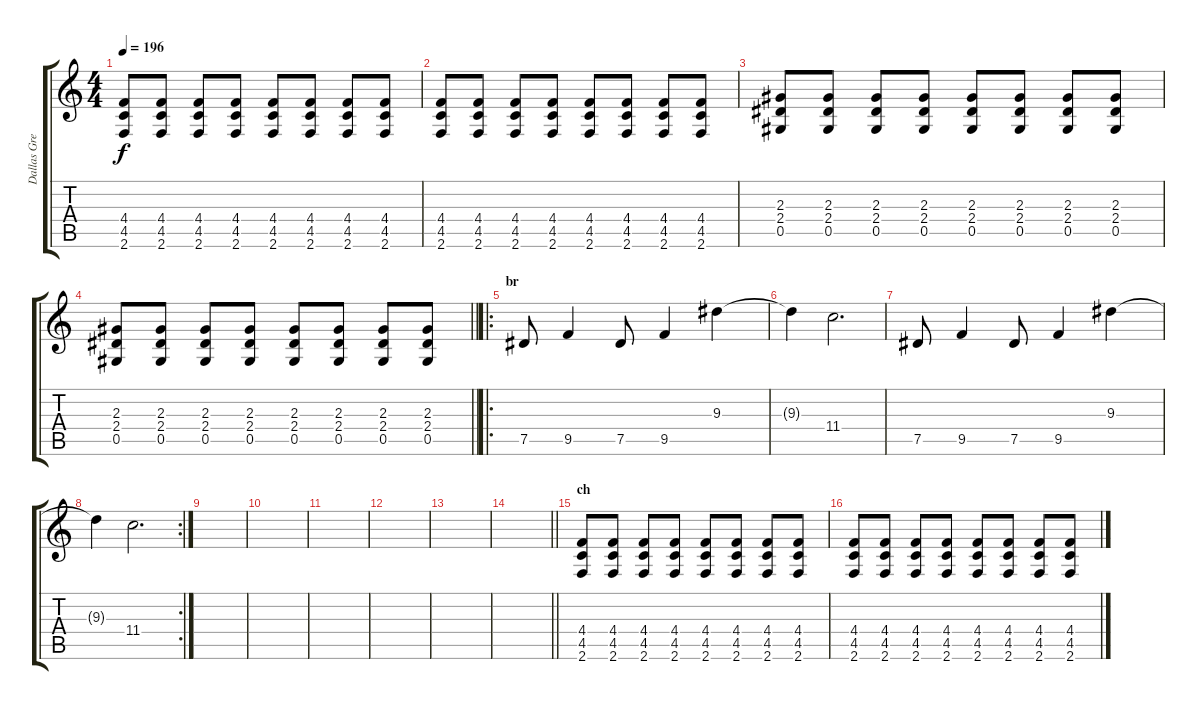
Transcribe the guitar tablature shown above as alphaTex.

\track ("Dallas Green" "Dallas Gre") {instrument overdrivenguitar}
\staff {score tabs}
\tuning (Eb4 Bb3 Gb3 Db3 Ab2 Eb2) {hide}
\ts (4 4)
\tempo 196
\clef g2
\ks c
(4.4 4.5 2.6).8{dy f} (4.4 4.5 2.6).8 (4.4 4.5 2.6).8 (4.4 4.5 2.6).8 (4.4 4.5 2.6).8 (4.4 4.5 2.6).8 (4.4 4.5 2.6).8 (4.4 4.5 2.6).8 |
(4.4 4.5 2.6).8 (4.4 4.5 2.6).8 (4.4 4.5 2.6).8 (4.4 4.5 2.6).8 (4.4 4.5 2.6).8 (4.4 4.5 2.6).8 (4.4 4.5 2.6).8 (4.4 4.5 2.6).8 |
(2.3 2.4 0.5).8 (2.3 2.4 0.5).8 (2.3 2.4 0.5).8 (2.3 2.4 0.5).8 (2.3 2.4 0.5).8 (2.3 2.4 0.5).8 (2.3 2.4 0.5).8 (2.3 2.4 0.5).8 |
\barLineRight lightlight
(2.3 2.4 0.5).8 (2.3 2.4 0.5).8 (2.3 2.4 0.5).8 (2.3 2.4 0.5).8 (2.3 2.4 0.5).8 (2.3 2.4 0.5).8 (2.3 2.4 0.5).8 (2.3 2.4 0.5).8 |
\ro
\section ("" "br")
7.5.8 9.5.4 7.5.8 9.5.4 9.3.4 |
9.3{t}.4 11.4.2{d} |
7.5.8 9.5.4 7.5.8 9.5.4 9.3.4 |
\rc 2
9.3{t}.4 11.4.2{d} |
|
|
|
|
|
\barLineRight lightlight
|
\section ("" "ch")
(4.4 4.5 2.6).8 (4.4 4.5 2.6).8 (4.4 4.5 2.6).8 (4.4 4.5 2.6).8 (4.4 4.5 2.6).8 (4.4 4.5 2.6).8 (4.4 4.5 2.6).8 (4.4 4.5 2.6).8 |
(4.4 4.5 2.6).8 (4.4 4.5 2.6).8 (4.4 4.5 2.6).8 (4.4 4.5 2.6).8 (4.4 4.5 2.6).8 (4.4 4.5 2.6).8 (4.4 4.5 2.6).8 (4.4 4.5 2.6).8
